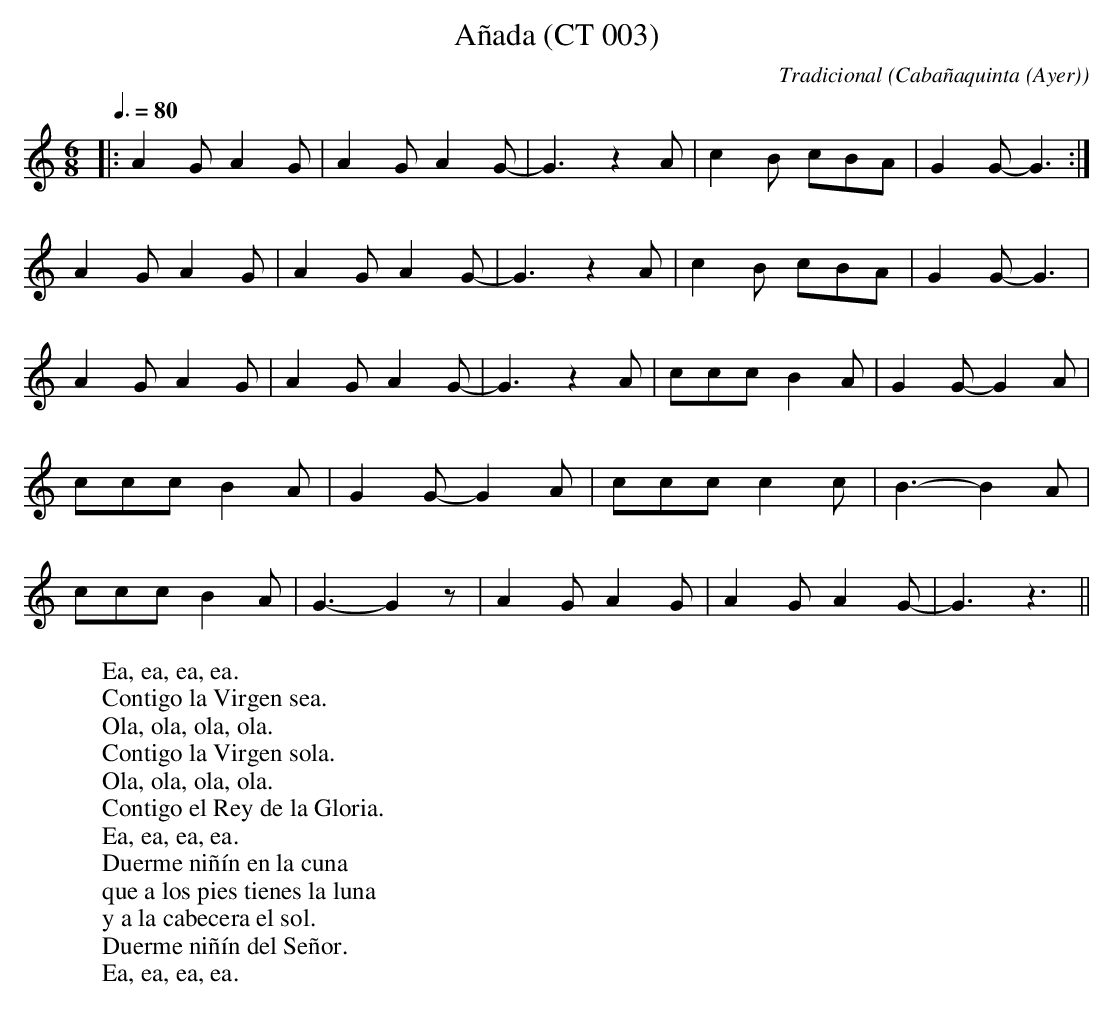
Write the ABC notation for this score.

X:1
T:Añada (CT 003)
C:Tradicional
O:Cabañaquinta (Ayer)
M:6/8
L:1/8
Q:3/8=80
W:Ea, ea, ea, ea.
W:Contigo la Virgen sea.
W:Ola, ola, ola, ola.
W:Contigo la Virgen sola.
W:Ola, ola, ola, ola.
W:Contigo el Rey de la Gloria.
W:Ea, ea, ea, ea.
W:Duerme niñín en la cuna
W:que a los pies tienes la luna
W:y a la cabecera el sol.
W:Duerme niñín del Señor.
W:Ea, ea, ea, ea.
K:C
|: A2 G A2 G|A2 G A2 G-|G3 z2 A|c2 B cBA|G2 G-G3 :|
A2 G A2 G|A2 G A2 G-|G3 z2 A|c2 B cBA|G2 G-G3|
A2 G A2 G|A2 G A2 G-|G3 z2 A|ccc B2 A|G2 G-G2 A|
ccc B2 A|G2 G-G2 A|ccc c2 c|B3-B2 A|
ccc B2 A|G3-G2 z|A2 G A2 G|A2 G A2 G-|G3 z3||
